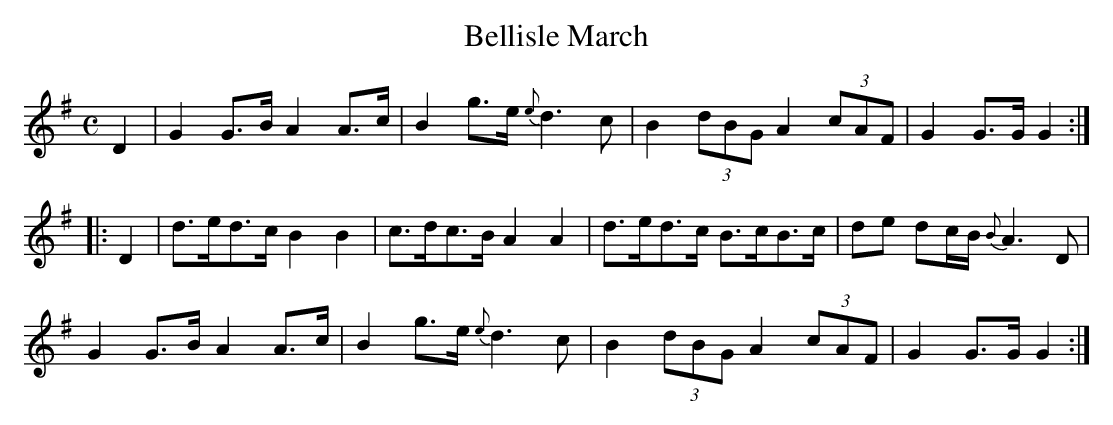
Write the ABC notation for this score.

X:1
T:Bellisle March
M:C
L:1/8
K:G
D2|G2 G>B A2 A>c|B2 g>e {e}d3c|B2 (3dBG A2 (3cAF|G2 G>G G2:|
|:D2|d>ed>c B2B2|c>dc>B A2A2|d>ed>c B>cB>c|de dc/B/ {B}A3D|
G2 G>B A2 A>c|B2 g>e {e}d3c|B2 (3dBG A2 (3cAF|G2 G>G G2:|]
